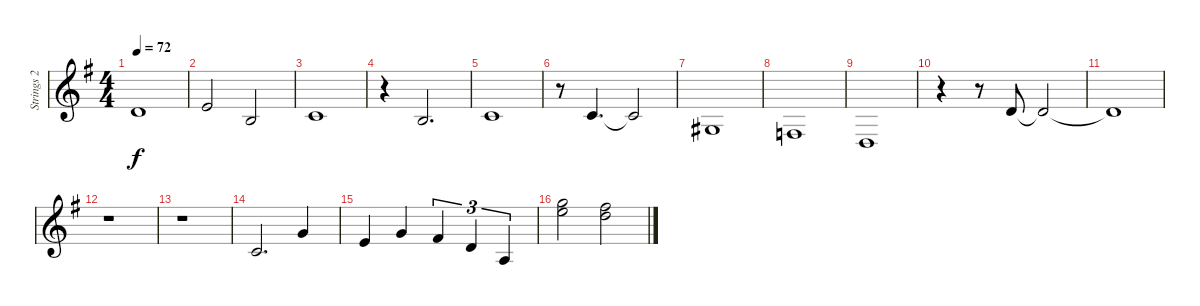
\track ("Strings 2" "Strings 2") {instrument stringensemble2}
\staff {score}
\tuning (E5 B4 G4 D4 A3 E3 B2) {hide}
\ts (4 4)
\tempo 72
\clef g2
\ks eminor
0.4{t}.1{dy f} |
2.4.2 2.5.2 |
3.5.1 |
r.4 2.5.2{d} |
3.5.1 |
r.8 3.5.4{d} 3.5{t}.2 |
4.6.1 |
1.6.1 |
3.7.1 |
r.4 r.8 0.4.8 0.4{t}.2 |
0.4{t}.1 |
r.1 |
r.1 |
3.5.2{d} 0.3.4 |
2.4.4 0.3.4 4.4.4{tu (3 2)} 0.4.4{tu (3 2)} 0.5.4{tu (3 2)} |
(3.1 5.2).2 (2.1 3.2).2
